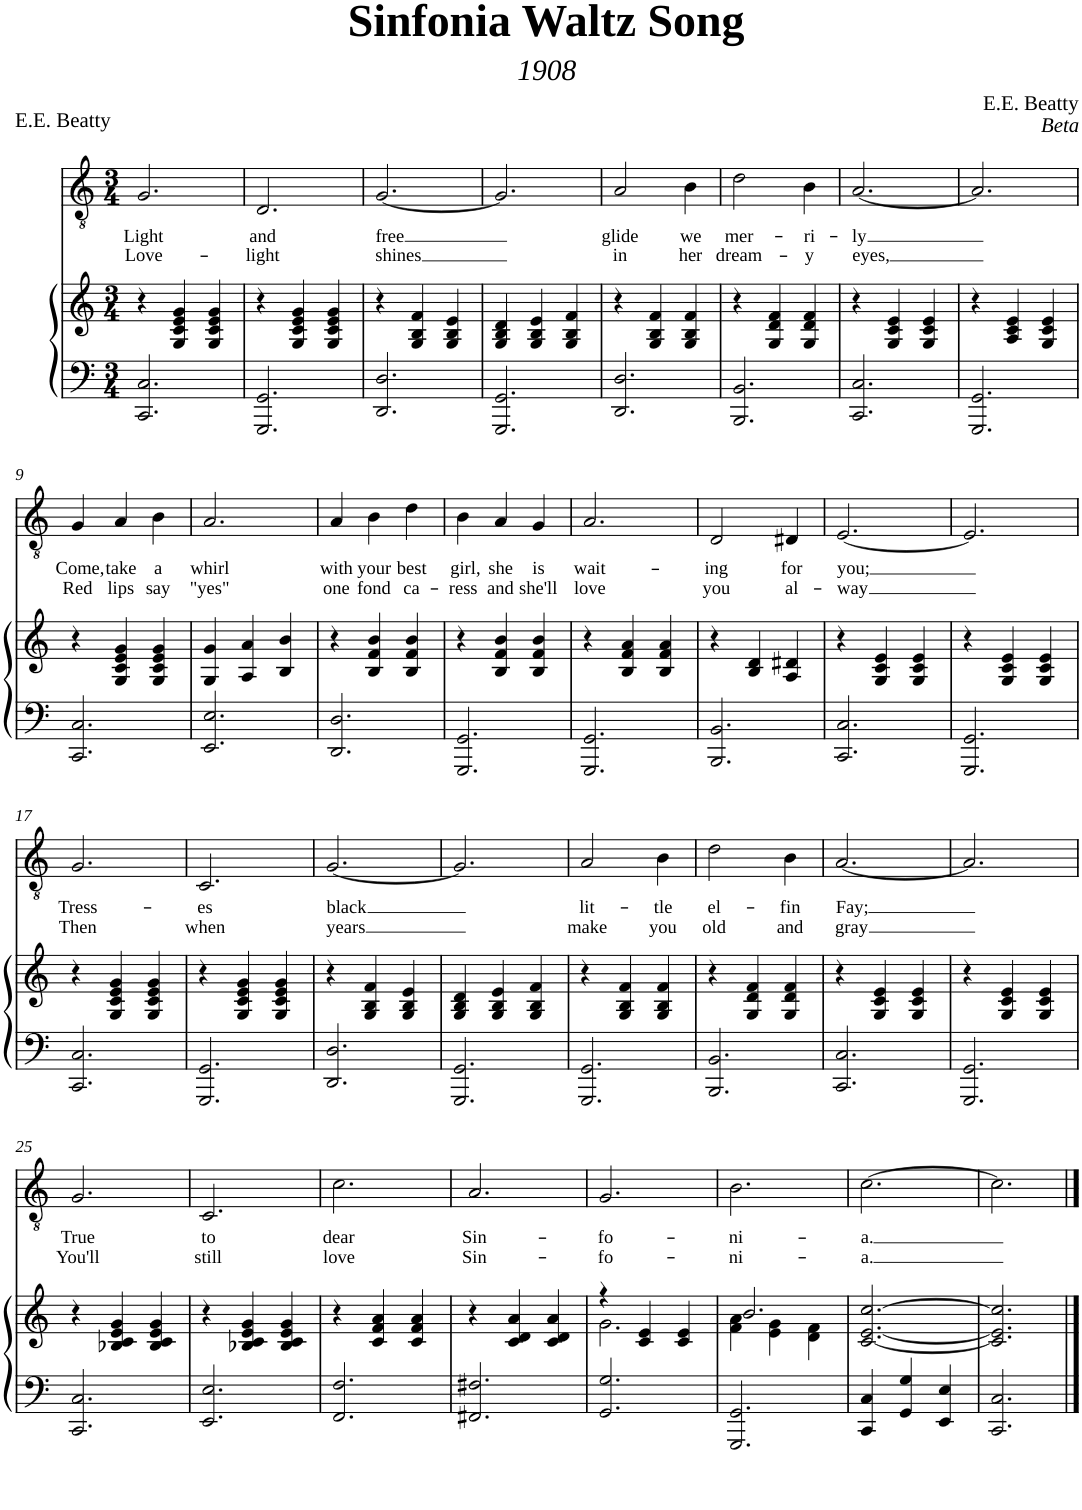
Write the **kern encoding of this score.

**kern	**kern	**kern	**text	**text
*part2	*part2	*part1	*part1	*part1
*staff3	*staff2	*staff1	*staff1	*staff1
*I"Piano	*	*I"Piano	*	*
*I'Pno	*	*I'Pno	*	*
*clefF4	*clefG2	*clefGv2	*	*
*k[]	*k[]	*k[]	*	*
*M3/4	*M3/4	*M3/4	*	*
=1	=1	=1	=1	=1
!	!	!	!LO:LY:b	!LO:LY:b
2.CC/ 2.C/	4r	2.G/	Light	Love-
.	4G/ 4c/ 4e/ 4g/	.	.	.
.	4G/ 4c/ 4e/ 4g/	.	.	.
=2	=2	=2	=2	=2
!	!	!	!LO:LY:b	!LO:LY:b
2.GGG/ 2.GG/	4r	2.D/	and	-light
.	4G/ 4c/ 4e/ 4g/	.	.	.
.	4G/ 4c/ 4e/ 4g/	.	.	.
=3	=3	=3	=3	=3
!	!	!	!LO:LY:b	!LO:LY:b
2.DD/ 2.D/	4r	[2.G/	free	shines
.	4G/ 4B/ 4f/	.	.	.
.	4G/ 4B/ 4e/	.	.	.
=4	=4	=4	=4	=4
2.GGG/ 2.GG/	4G/ 4B/ 4d/	2.G/]	.	.
.	4G/ 4B/ 4e/	.	.	.
.	4G/ 4B/ 4f/	.	.	.
=5	=5	=5	=5	=5
!	!	!	!LO:LY:b	!LO:LY:b
2.DD/ 2.D/	4r	2A/	glide	in
.	4G/ 4B/ 4f/	.	.	.
!	!	!	!LO:LY:b	!LO:LY:b
.	4G/ 4B/ 4f/	4B\	we	her
=6	=6	=6	=6	=6
!	!	!	!LO:LY:b	!LO:LY:b
2.BBB/ 2.BB/	4r	2d\	mer-	dream-
.	4G/ 4d/ 4f/	.	.	.
!	!	!	!LO:LY:b	!LO:LY:b
.	4G/ 4d/ 4f/	4B\	-ri-	-y
=7	=7	=7	=7	=7
!	!	!	!LO:LY:b	!LO:LY:b
2.CC/ 2.C/	4r	[2.A/	-ly	eyes,
.	4G/ 4c/ 4e/	.	.	.
.	4G/ 4c/ 4e/	.	.	.
=8	=8	=8	=8	=8
2.GGG/ 2.GG/	4r	2.A/]	.	.
.	4A/ 4c/ 4e/	.	.	.
.	4G/ 4c/ 4e/	.	.	.
!!LO:LB:g=z
=9	=9	=9	=9	=9
!	!	!	!LO:LY:b	!LO:LY:b
2.CC/ 2.C/	4r	4G/	Come,	Red
!	!	!	!LO:LY:b	!LO:LY:b
.	4G/ 4c/ 4e/ 4g/	4A/	take	lips
!	!	!	!LO:LY:b	!LO:LY:b
.	4G/ 4c/ 4e/ 4g/	4B\	a	say
=10	=10	=10	=10	=10
!	!	!	!LO:LY:b	!LO:LY:b
2.EE/ 2.E/	4G/ 4g/	2.A/	whirl	"yes"
.	4A/ 4a/	.	.	.
.	4B/ 4b/	.	.	.
=11	=11	=11	=11	=11
!	!	!	!LO:LY:b	!LO:LY:b
2.DD/ 2.D/	4r	4A/	with	one
!	!	!	!LO:LY:b	!LO:LY:b
.	4B/ 4f/ 4b/	4B\	your	fond
!	!	!	!LO:LY:b	!LO:LY:b
.	4B/ 4f/ 4b/	4d\	best	ca-
=12	=12	=12	=12	=12
!	!	!	!LO:LY:b	!LO:LY:b
2.GGG/ 2.GG/	4r	4B\	girl,	-ress
!	!	!	!LO:LY:b	!LO:LY:b
.	4B/ 4f/ 4b/	4A/	she	and
!	!	!	!LO:LY:b	!LO:LY:b
.	4B/ 4f/ 4b/	4G/	is	she'll
=13	=13	=13	=13	=13
!	!	!	!LO:LY:b	!LO:LY:b
2.GGG/ 2.GG/	4r	2.A/	wait-	love
.	4B/ 4f/ 4a/	.	.	.
.	4B/ 4f/ 4a/	.	.	.
=14	=14	=14	=14	=14
!	!	!	!LO:LY:b	!LO:LY:b
2.BBB/ 2.BB/	4r	2D/	-ing	you
.	4B/ 4d/	.	.	.
!	!	!	!LO:LY:b	!LO:LY:b
.	4A/ 4d#X/	4D#X/	for	al-
=15	=15	=15	=15	=15
!	!	!	!LO:LY:b	!LO:LY:b
2.CC/ 2.C/	4r	[2.E/	you;	-way
.	4G/ 4c/ 4e/	.	.	.
.	4G/ 4c/ 4e/	.	.	.
=16	=16	=16	=16	=16
2.GGG/ 2.GG/	4r	2.E/]	.	.
.	4G/ 4c/ 4e/	.	.	.
.	4G/ 4c/ 4e/	.	.	.
!!LO:LB:g=z
=17	=17	=17	=17	=17
!	!	!	!LO:LY:b	!LO:LY:b
2.CC/ 2.C/	4r	2.G/	Tress-	Then
.	4G/ 4c/ 4e/ 4g/	.	.	.
.	4G/ 4c/ 4e/ 4g/	.	.	.
=18	=18	=18	=18	=18
!	!	!	!LO:LY:b	!LO:LY:b
2.GGG/ 2.GG/	4r	2.C/	-es	when
.	4G/ 4c/ 4e/ 4g/	.	.	.
.	4G/ 4c/ 4e/ 4g/	.	.	.
=19	=19	=19	=19	=19
!	!	!	!LO:LY:b	!LO:LY:b
2.DD/ 2.D/	4r	[2.G/	black	years
.	4G/ 4B/ 4f/	.	.	.
.	4G/ 4B/ 4e/	.	.	.
=20	=20	=20	=20	=20
2.GGG/ 2.GG/	4G/ 4B/ 4d/	2.G/]	.	.
.	4G/ 4B/ 4e/	.	.	.
.	4G/ 4B/ 4f/	.	.	.
=21	=21	=21	=21	=21
!	!	!	!LO:LY:b	!LO:LY:b
2.GGG/ 2.GG/	4r	2A/	lit-	make
.	4G/ 4B/ 4f/	.	.	.
!	!	!	!LO:LY:b	!LO:LY:b
.	4G/ 4B/ 4f/	4B\	-tle	you
=22	=22	=22	=22	=22
!	!	!	!LO:LY:b	!LO:LY:b
2.BBB/ 2.BB/	4r	2d\	el-	old
.	4G/ 4d/ 4f/	.	.	.
!	!	!	!LO:LY:b	!LO:LY:b
.	4G/ 4d/ 4f/	4B\	-fin	and
=23	=23	=23	=23	=23
!	!	!	!LO:LY:b	!LO:LY:b
2.CC/ 2.C/	4r	[2.A/	Fay;	gray
.	4G/ 4c/ 4e/	.	.	.
.	4G/ 4c/ 4e/	.	.	.
=24	=24	=24	=24	=24
2.GGG/ 2.GG/	4r	2.A/]	.	.
.	4G/ 4c/ 4e/	.	.	.
.	4G/ 4c/ 4e/	.	.	.
!!LO:LB:g=z
=25	=25	=25	=25	=25
!	!	!	!LO:LY:b	!LO:LY:b
2.CC/ 2.C/	4r	2.G/	True	You'll
.	4B-X/ 4c/ 4e/ 4g/	.	.	.
.	4B-/ 4c/ 4e/ 4g/	.	.	.
=26	=26	=26	=26	=26
!	!	!	!LO:LY:b	!LO:LY:b
2.EE/ 2.E/	4r	2.C/	to	still
.	4B-X/ 4c/ 4e/ 4g/	.	.	.
.	4B-/ 4c/ 4e/ 4g/	.	.	.
=27	=27	=27	=27	=27
!	!	!	!LO:LY:b	!LO:LY:b
2.FF/ 2.F/	4r	2.c\	dear	love
.	4c/ 4f/ 4a/	.	.	.
.	4c/ 4f/ 4a/	.	.	.
=28	=28	=28	=28	=28
!	!	!	!LO:LY:b	!LO:LY:b
2.FF#X/ 2.F#X/	4r	2.A/	Sin-	Sin-
.	4c/ 4d/ 4a/	.	.	.
.	4c/ 4d/ 4a/	.	.	.
=29	=29	=29	=29	=29
*	*^	*	*	*
!	!	!	!	!LO:LY:b	!LO:LY:b
2.GG/ 2.G/	4r	2.g\	2.G/	-fo-	-fo-
.	4c/ 4e/	.	.	.	.
.	4c/ 4e/	.	.	.	.
=30	=30	=30	=30	=30	=30
!	!	!	!	!LO:LY:b	!LO:LY:b
2.GGG/ 2.GG/	4f\ 4a\	2.b/	2.B\	-ni-	-ni-
.	4e\ 4g\	.	.	.	.
.	4d\ 4f\	.	.	.	.
*	*v	*v	*	*	*
=31	=31	=31	=31	=31
!	!	!	!LO:LY:b	!LO:LY:b
4CC/ 4C/	[2.c/ [2.e/ [2.cc/	[2.c\	-a.	-a.
4GG/ 4G/	.	.	.	.
4EE/ 4E/	.	.	.	.
=32	=32	=32	=32	=32
2.CC/ 2.C/	2.c/] 2.e/] 2.cc/]	2.c\]	.	.
==	==	==	==	==
*-	*-	*-	*-	*-
